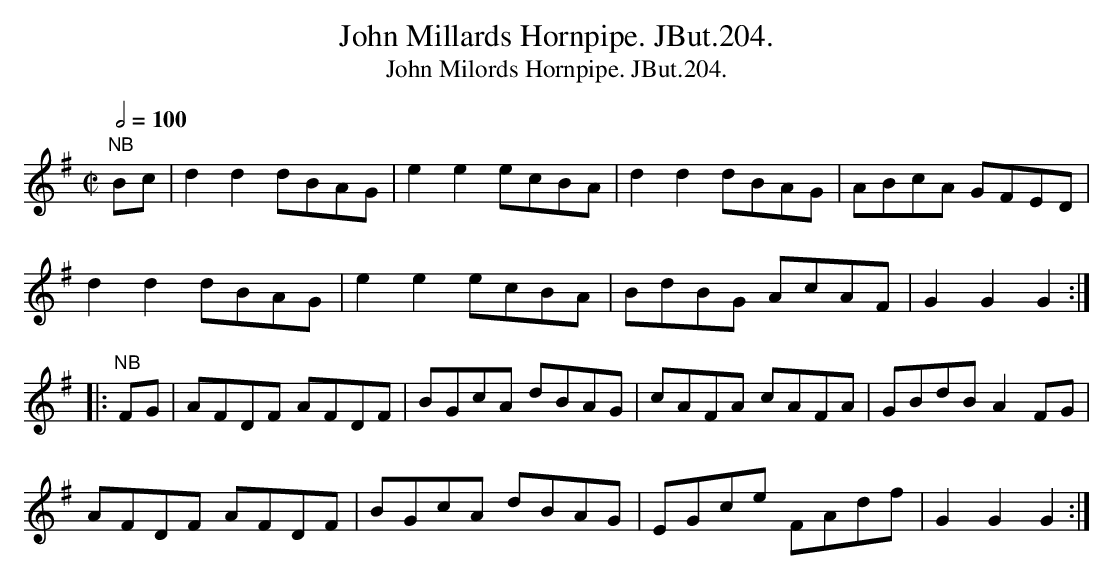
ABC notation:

X:1
T:John Millards Hornpipe. JBut.204.
T:John Milords Hornpipe. JBut.204.
M:C|
L:1/8
Q:1/2=100
K:G
"NB"Bc|d2d2 dBAG|e2e2ecBA|d2d2dBAG|ABcA GFED|
d2d2 dBAG|e2e2 ecBA|BdBG AcAF|G2G2G2:|
|:"NB"FG|AFDF AFDF|BGcA dBAG|cAFA cAFA|GBdB A2 FG|
AFDF AFDF|BGcA dBAG|EGce FAdf|G2G2G2:|
